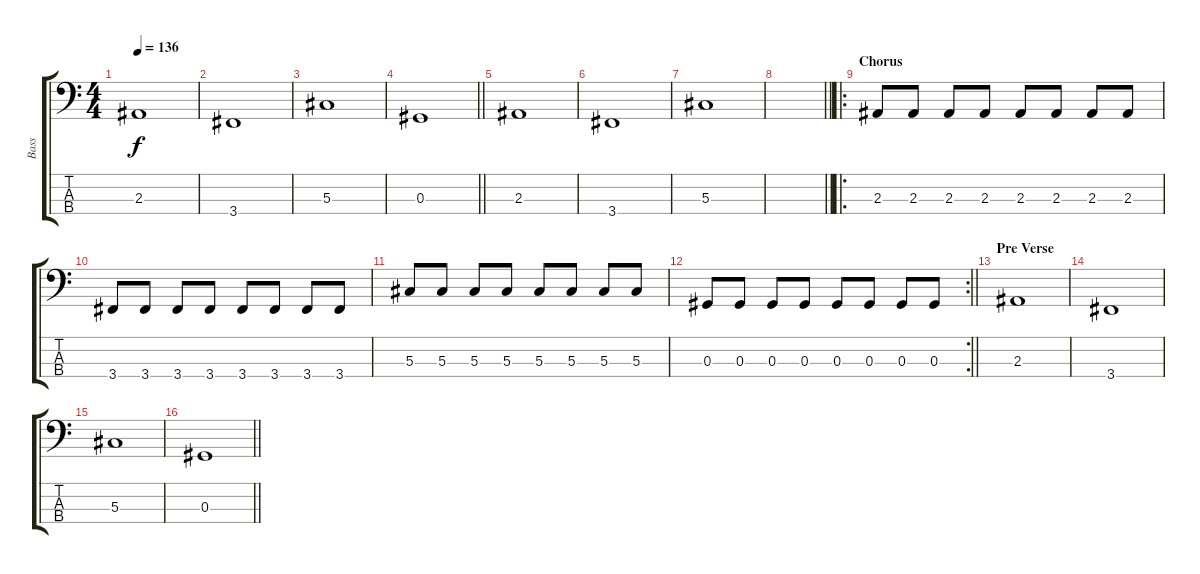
\track ("Bass" "Bass") {instrument electricbassfinger}
\staff {score tabs}
\tuning (Gb2 Db2 Ab1 Eb1) {hide}
\ts (4 4)
\tempo 136
\clef f4
\ks c
2.3.1{dy f} |
3.4.1 |
5.3.1 |
\barLineRight lightlight
0.3.1 |
2.3.1 |
3.4.1 |
5.3.1 |
\barLineRight lightlight
|
\ro
\section ("" "Chorus")
2.3.8 2.3.8 2.3.8 2.3.8 2.3.8 2.3.8 2.3.8 2.3.8 |
3.4.8 3.4.8 3.4.8 3.4.8 3.4.8 3.4.8 3.4.8 3.4.8 |
5.3.8 5.3.8 5.3.8 5.3.8 5.3.8 5.3.8 5.3.8 5.3.8 |
\rc 2
\barLineRight lightlight
0.3.8 0.3.8 0.3.8 0.3.8 0.3.8 0.3.8 0.3.8 0.3.8 |
\section ("" "Pre Verse")
2.3.1 |
3.4.1 |
5.3.1 |
\barLineRight lightlight
0.3.1
